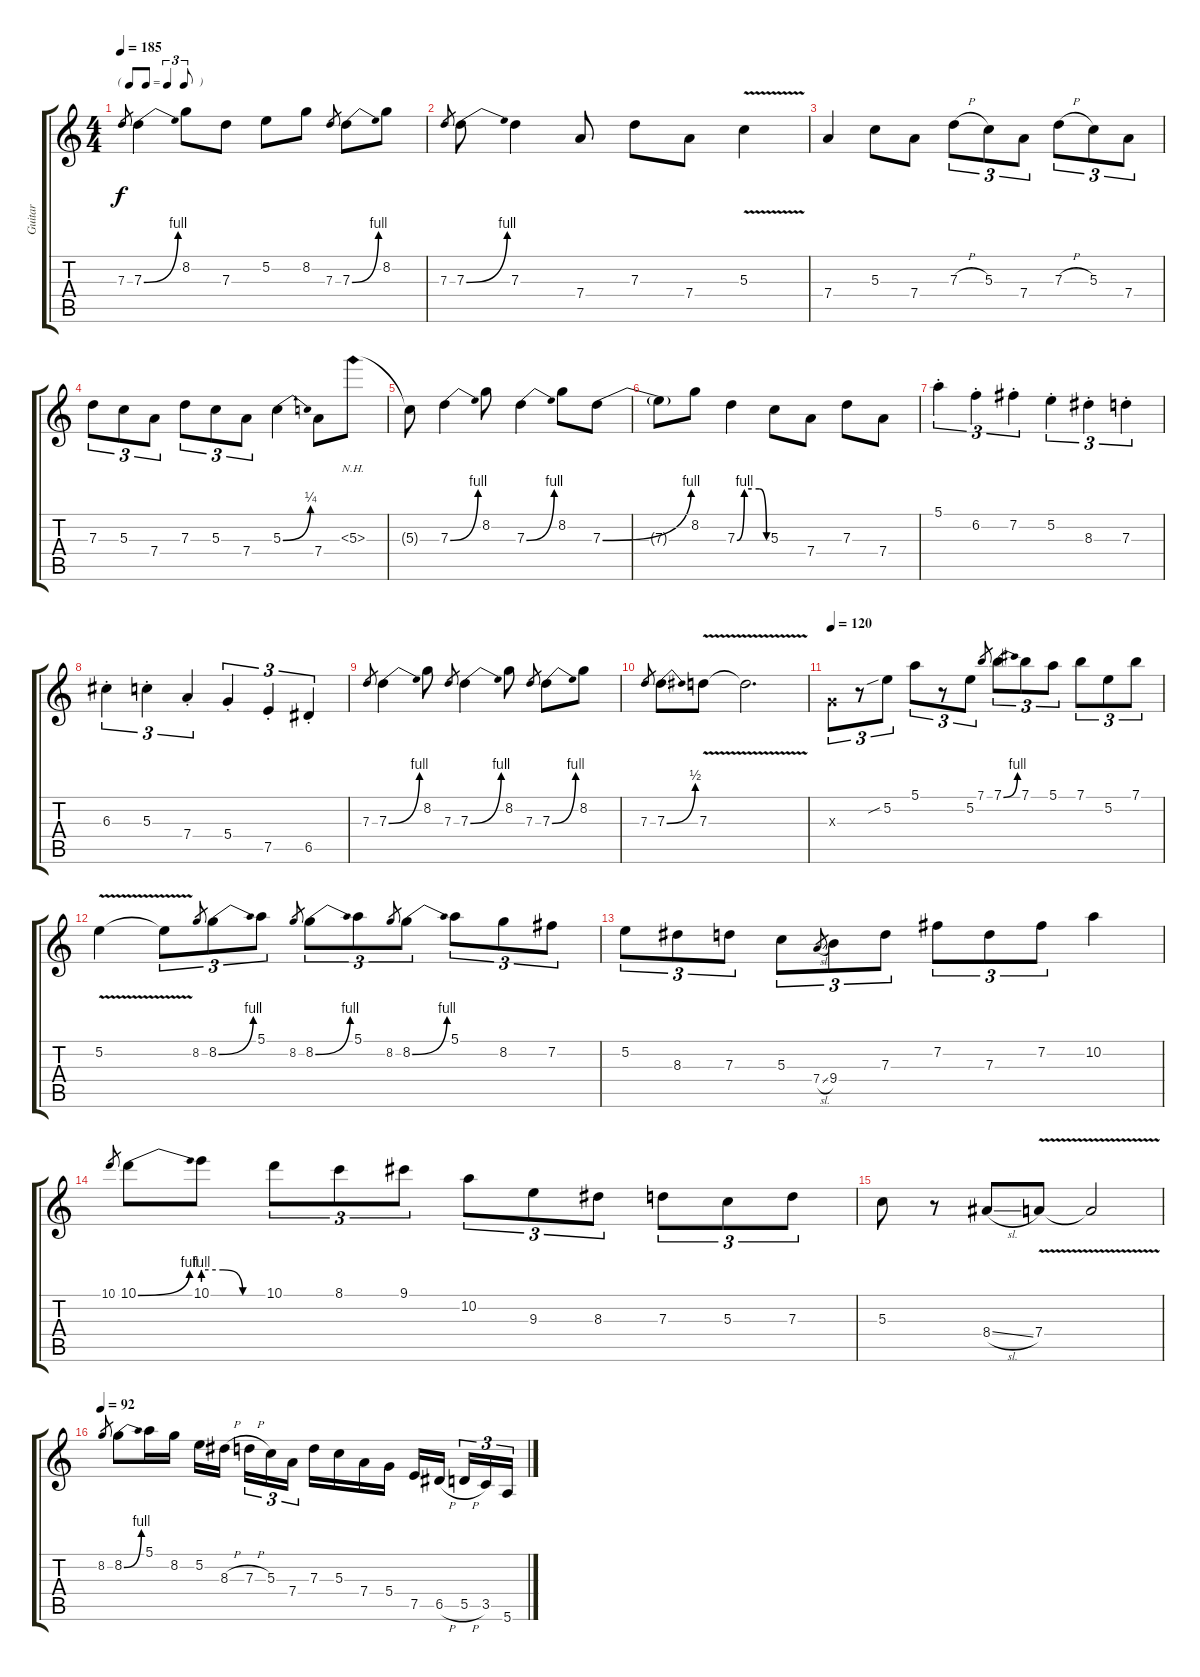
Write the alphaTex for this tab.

\track ("Guitar" "Guitar") {instrument overdrivenguitar}
\staff {score tabs}
\tuning (E4 B3 G3 D3 A2 E2) {hide}
\ts (4 4)
\tf triplet8th
\tempo 185
\clef g2
\ks c
7.3.8{gr dy f} 7.3{be (bend 0 0 60 4)}.4 8.2.8 7.3.8 5.2.8 8.2.8 7.3.8{gr} 7.3{be (bend 0 0 60 4)}.8 8.2.8 |
7.3.8{gr} 7.3{be (bend 0 0 60 4)}.8 7.3.4 7.4.8 7.3.8 7.4.8 5.3{v}.4 |
7.4.4 5.3.8 7.4.8 7.3{h}.8{tu (3 2)} 5.3.8{tu (3 2)} 7.4.8{tu (3 2)} 7.3{h}.8{tu (3 2)} 5.3.8{tu (3 2)} 7.4.8{tu (3 2)} |
7.3.8{tu (3 2)} 5.3.8{tu (3 2)} 7.4.8{tu (3 2)} 7.3.8{tu (3 2)} 5.3.8{tu (3 2)} 7.4.8{tu (3 2)} 5.3{be (bend 0 0 60 1)}.4 7.4.8 5.3{nh}.8 |
5.3{t}.8 7.3{be (bend 0 0 60 4)}.4 8.2.8 7.3{be (bend 0 0 60 4)}.4 8.2.8 7.3{be (bend 0 0 60 4)}.8 |
7.3{t}.8 8.2.8 7.3{be (custom 0 0 15 4 30 4 45 4 60 0)}.4 5.3.8 7.4.8 7.3.8 7.4.8 |
5.1{st}.4{tu (3 2)} 6.2{st}.4{tu (3 2)} 7.2{st}.4{tu (3 2)} 5.2{st}.4{tu (3 2)} 8.3{st}.4{tu (3 2)} 7.3{st}.4{tu (3 2)} |
6.3{st}.4{tu (3 2)} 5.3{st}.4{tu (3 2)} 7.4{st}.4{tu (3 2)} 5.4{st}.4{tu (3 2)} 7.5{st}.4{tu (3 2)} 6.5{st}.4{tu (3 2)} |
7.3.8{gr} 7.3{be (bend 0 0 60 4)}.4 8.2.8 7.3.8{gr} 7.3{be (bend 0 0 60 4)}.4 8.2.8 7.3.8{gr} 7.3{be (bend 0 0 60 4)}.8 8.2.8 |
7.3.8{gr} 7.3{be (bend 0 0 60 2)}.8 7.3{v}.8 7.3{t}.2{d} |
\tempo 120
0.3{x}.8{tu (3 2)} r.8{tu (3 2)} 5.2{sib}.8{tu (3 2)} 5.1.8{tu (3 2)} r.8{tu (3 2)} 5.2.8{tu (3 2)} 7.1.8{gr} 7.1{be (bend 0 0 60 4)}.8{tu (3 2)} 7.1.8{tu (3 2)} 5.1.8{tu (3 2)} 7.1.8{tu (3 2)} 5.2.8{tu (3 2)} 7.1.8{tu (3 2)} |
5.2{v}.4 5.2{t}.8{tu (3 2)} 8.2.8{gr} 8.2{be (bend 0 0 60 4)}.8{tu (3 2)} 5.1.8{tu (3 2)} 8.2.8{gr} 8.2{be (bend 0 0 60 4)}.8{tu (3 2)} 5.1.8{tu (3 2)} 8.2.8{gr} 8.2{be (bend 0 0 60 4)}.8{tu (3 2)} 5.1.8{tu (3 2)} 8.2.8{tu (3 2)} 7.2.8{tu (3 2)} |
5.2.8{tu (3 2)} 8.3.8{tu (3 2)} 7.3.8{tu (3 2)} 5.3.8{tu (3 2)} 7.4{sl}.8{gr} 9.4.8{tu (3 2)} 7.3.8{tu (3 2)} 7.2.8{tu (3 2)} 7.3.8{tu (3 2)} 7.2.8{tu (3 2)} 10.2.4 |
10.1.8{gr} 10.1{be (bend 0 0 60 4)}.8 10.1{be (custom 0 4 20 4 40 0 60 0)}.8 10.1.8{tu (3 2)} 8.1.8{tu (3 2)} 9.1.8{tu (3 2)} 10.2.8{tu (3 2)} 9.3.8{tu (3 2)} 8.3.8{tu (3 2)} 7.3.8{tu (3 2)} 5.3.8{tu (3 2)} 7.3.8{tu (3 2)} |
5.3.8 r.8 8.4{sl}.8 7.4{v}.8 7.4{t}.2 |
\tempo 92
8.2.8{gr} 8.2{be (bend 0 0 60 4)}.8{instrument distortionguitar} 5.1.16 8.2.16 5.2.16 8.3{h}.16{beam splitsecondary} 7.3{h}.16{tu (3 2)} 5.3.16{tu (3 2)} 7.4.16{tu (3 2)} 7.3.16 5.3.16 7.4.16 5.4.16 7.5.16 6.5{h}.16{beam splitsecondary} 5.5{h}.16{tu (3 2)} 3.5.16{tu (3 2)} 5.6.16{tu (3 2)}
